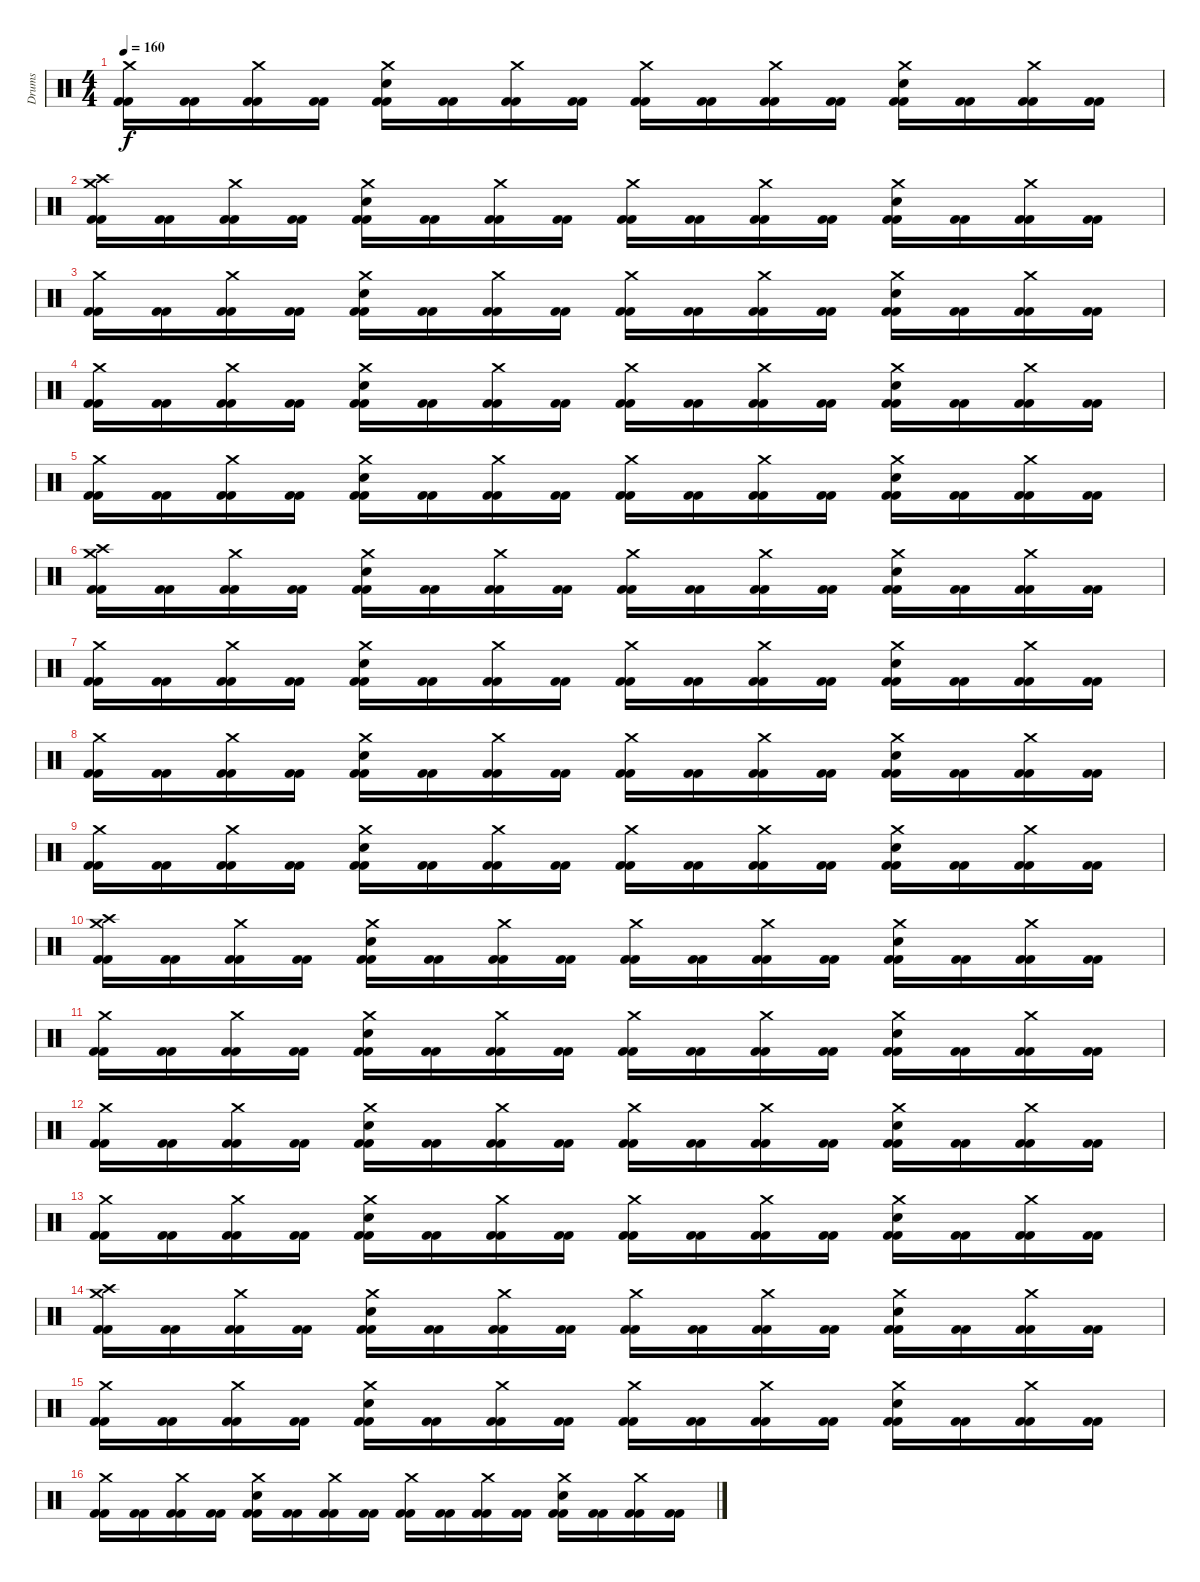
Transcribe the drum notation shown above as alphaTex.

\track ("Drums" "Drums") {instrument percussion}
\staff {score}
\articulation defaults
\ts (4 4)
\tempo 160
\clef neutral
\ks c
("Kick (hit) 2" "Crash medium (hit)" "Kick (hit) 2").16{dy f} ("Kick (hit) 2" "Kick (hit) 2").16 ("Kick (hit) 2" "Crash medium (hit)" "Kick (hit) 2").16 ("Kick (hit) 2" "Kick (hit) 2").16 ("Kick (hit) 2" "Crash medium (hit)" "Electric Snare (hit)" "Kick (hit) 2").16 ("Kick (hit) 2" "Kick (hit) 2").16 ("Kick (hit) 2" "Crash medium (hit)" "Kick (hit) 2").16 ("Kick (hit) 2" "Kick (hit) 2").16 ("Kick (hit) 2" "Crash medium (hit)" "Kick (hit) 2").16 ("Kick (hit) 2" "Kick (hit) 2").16 ("Kick (hit) 2" "Crash medium (hit)" "Kick (hit) 2").16 ("Kick (hit) 2" "Kick (hit) 2").16 ("Kick (hit) 2" "Crash medium (hit)" "Electric Snare (hit)" "Kick (hit) 2").16 ("Kick (hit) 2" "Kick (hit) 2").16 ("Kick (hit) 2" "Crash medium (hit)" "Kick (hit) 2").16 ("Kick (hit) 2" "Kick (hit) 2").16 |
("Kick (hit) 2" "Crash medium (hit)" "Crash high (hit)" "Kick (hit) 2").16 ("Kick (hit) 2" "Kick (hit) 2").16 ("Kick (hit) 2" "Crash medium (hit)" "Kick (hit) 2").16 ("Kick (hit) 2" "Kick (hit) 2").16 ("Kick (hit) 2" "Crash medium (hit)" "Electric Snare (hit)" "Kick (hit) 2").16 ("Kick (hit) 2" "Kick (hit) 2").16 ("Kick (hit) 2" "Crash medium (hit)" "Kick (hit) 2").16 ("Kick (hit) 2" "Kick (hit) 2").16 ("Kick (hit) 2" "Crash medium (hit)" "Kick (hit) 2").16 ("Kick (hit) 2" "Kick (hit) 2").16 ("Kick (hit) 2" "Crash medium (hit)" "Kick (hit) 2").16 ("Kick (hit) 2" "Kick (hit) 2").16 ("Kick (hit) 2" "Crash medium (hit)" "Electric Snare (hit)" "Kick (hit) 2").16 ("Kick (hit) 2" "Kick (hit) 2").16 ("Kick (hit) 2" "Crash medium (hit)" "Kick (hit) 2").16 ("Kick (hit) 2" "Kick (hit) 2").16 |
("Kick (hit) 2" "Crash medium (hit)" "Kick (hit) 2").16 ("Kick (hit) 2" "Kick (hit) 2").16 ("Kick (hit) 2" "Crash medium (hit)" "Kick (hit) 2").16 ("Kick (hit) 2" "Kick (hit) 2").16 ("Kick (hit) 2" "Crash medium (hit)" "Electric Snare (hit)" "Kick (hit) 2").16 ("Kick (hit) 2" "Kick (hit) 2").16 ("Kick (hit) 2" "Crash medium (hit)" "Kick (hit) 2").16 ("Kick (hit) 2" "Kick (hit) 2").16 ("Kick (hit) 2" "Crash medium (hit)" "Kick (hit) 2").16 ("Kick (hit) 2" "Kick (hit) 2").16 ("Kick (hit) 2" "Crash medium (hit)" "Kick (hit) 2").16 ("Kick (hit) 2" "Kick (hit) 2").16 ("Kick (hit) 2" "Crash medium (hit)" "Electric Snare (hit)" "Kick (hit) 2").16 ("Kick (hit) 2" "Kick (hit) 2").16 ("Kick (hit) 2" "Crash medium (hit)" "Kick (hit) 2").16 ("Kick (hit) 2" "Kick (hit) 2").16 |
("Kick (hit) 2" "Crash medium (hit)" "Kick (hit) 2").16 ("Kick (hit) 2" "Kick (hit) 2").16 ("Kick (hit) 2" "Crash medium (hit)" "Kick (hit) 2").16 ("Kick (hit) 2" "Kick (hit) 2").16 ("Kick (hit) 2" "Crash medium (hit)" "Electric Snare (hit)" "Kick (hit) 2").16 ("Kick (hit) 2" "Kick (hit) 2").16 ("Kick (hit) 2" "Crash medium (hit)" "Kick (hit) 2").16 ("Kick (hit) 2" "Kick (hit) 2").16 ("Kick (hit) 2" "Crash medium (hit)" "Kick (hit) 2").16 ("Kick (hit) 2" "Kick (hit) 2").16 ("Kick (hit) 2" "Crash medium (hit)" "Kick (hit) 2").16 ("Kick (hit) 2" "Kick (hit) 2").16 ("Kick (hit) 2" "Crash medium (hit)" "Electric Snare (hit)" "Kick (hit) 2").16 ("Kick (hit) 2" "Kick (hit) 2").16 ("Kick (hit) 2" "Crash medium (hit)" "Kick (hit) 2").16 ("Kick (hit) 2" "Kick (hit) 2").16 |
("Kick (hit) 2" "Crash medium (hit)" "Kick (hit) 2").16 ("Kick (hit) 2" "Kick (hit) 2").16 ("Kick (hit) 2" "Crash medium (hit)" "Kick (hit) 2").16 ("Kick (hit) 2" "Kick (hit) 2").16 ("Kick (hit) 2" "Crash medium (hit)" "Electric Snare (hit)" "Kick (hit) 2").16 ("Kick (hit) 2" "Kick (hit) 2").16 ("Kick (hit) 2" "Crash medium (hit)" "Kick (hit) 2").16 ("Kick (hit) 2" "Kick (hit) 2").16 ("Kick (hit) 2" "Crash medium (hit)" "Kick (hit) 2").16 ("Kick (hit) 2" "Kick (hit) 2").16 ("Kick (hit) 2" "Crash medium (hit)" "Kick (hit) 2").16 ("Kick (hit) 2" "Kick (hit) 2").16 ("Kick (hit) 2" "Crash medium (hit)" "Electric Snare (hit)" "Kick (hit) 2").16 ("Kick (hit) 2" "Kick (hit) 2").16 ("Kick (hit) 2" "Crash medium (hit)" "Kick (hit) 2").16 ("Kick (hit) 2" "Kick (hit) 2").16 |
("Kick (hit) 2" "Crash medium (hit)" "Crash high (hit)" "Kick (hit) 2").16 ("Kick (hit) 2" "Kick (hit) 2").16 ("Kick (hit) 2" "Crash medium (hit)" "Kick (hit) 2").16 ("Kick (hit) 2" "Kick (hit) 2").16 ("Kick (hit) 2" "Crash medium (hit)" "Electric Snare (hit)" "Kick (hit) 2").16 ("Kick (hit) 2" "Kick (hit) 2").16 ("Kick (hit) 2" "Crash medium (hit)" "Kick (hit) 2").16 ("Kick (hit) 2" "Kick (hit) 2").16 ("Kick (hit) 2" "Crash medium (hit)" "Kick (hit) 2").16 ("Kick (hit) 2" "Kick (hit) 2").16 ("Kick (hit) 2" "Crash medium (hit)" "Kick (hit) 2").16 ("Kick (hit) 2" "Kick (hit) 2").16 ("Kick (hit) 2" "Crash medium (hit)" "Electric Snare (hit)" "Kick (hit) 2").16 ("Kick (hit) 2" "Kick (hit) 2").16 ("Kick (hit) 2" "Crash medium (hit)" "Kick (hit) 2").16 ("Kick (hit) 2" "Kick (hit) 2").16 |
("Kick (hit) 2" "Crash medium (hit)" "Kick (hit) 2").16 ("Kick (hit) 2" "Kick (hit) 2").16 ("Kick (hit) 2" "Crash medium (hit)" "Kick (hit) 2").16 ("Kick (hit) 2" "Kick (hit) 2").16 ("Kick (hit) 2" "Crash medium (hit)" "Electric Snare (hit)" "Kick (hit) 2").16 ("Kick (hit) 2" "Kick (hit) 2").16 ("Kick (hit) 2" "Crash medium (hit)" "Kick (hit) 2").16 ("Kick (hit) 2" "Kick (hit) 2").16 ("Kick (hit) 2" "Crash medium (hit)" "Kick (hit) 2").16 ("Kick (hit) 2" "Kick (hit) 2").16 ("Kick (hit) 2" "Crash medium (hit)" "Kick (hit) 2").16 ("Kick (hit) 2" "Kick (hit) 2").16 ("Kick (hit) 2" "Crash medium (hit)" "Electric Snare (hit)" "Kick (hit) 2").16 ("Kick (hit) 2" "Kick (hit) 2").16 ("Kick (hit) 2" "Crash medium (hit)" "Kick (hit) 2").16 ("Kick (hit) 2" "Kick (hit) 2").16 |
("Kick (hit) 2" "Crash medium (hit)" "Kick (hit) 2").16 ("Kick (hit) 2" "Kick (hit) 2").16 ("Kick (hit) 2" "Crash medium (hit)" "Kick (hit) 2").16 ("Kick (hit) 2" "Kick (hit) 2").16 ("Kick (hit) 2" "Crash medium (hit)" "Electric Snare (hit)" "Kick (hit) 2").16 ("Kick (hit) 2" "Kick (hit) 2").16 ("Kick (hit) 2" "Crash medium (hit)" "Kick (hit) 2").16 ("Kick (hit) 2" "Kick (hit) 2").16 ("Kick (hit) 2" "Crash medium (hit)" "Kick (hit) 2").16 ("Kick (hit) 2" "Kick (hit) 2").16 ("Kick (hit) 2" "Crash medium (hit)" "Kick (hit) 2").16 ("Kick (hit) 2" "Kick (hit) 2").16 ("Kick (hit) 2" "Crash medium (hit)" "Electric Snare (hit)" "Kick (hit) 2").16 ("Kick (hit) 2" "Kick (hit) 2").16 ("Kick (hit) 2" "Crash medium (hit)" "Kick (hit) 2").16 ("Kick (hit) 2" "Kick (hit) 2").16 |
("Kick (hit) 2" "Crash medium (hit)" "Kick (hit) 2").16 ("Kick (hit) 2" "Kick (hit) 2").16 ("Kick (hit) 2" "Crash medium (hit)" "Kick (hit) 2").16 ("Kick (hit) 2" "Kick (hit) 2").16 ("Kick (hit) 2" "Crash medium (hit)" "Electric Snare (hit)" "Kick (hit) 2").16 ("Kick (hit) 2" "Kick (hit) 2").16 ("Kick (hit) 2" "Crash medium (hit)" "Kick (hit) 2").16 ("Kick (hit) 2" "Kick (hit) 2").16 ("Kick (hit) 2" "Crash medium (hit)" "Kick (hit) 2").16 ("Kick (hit) 2" "Kick (hit) 2").16 ("Kick (hit) 2" "Crash medium (hit)" "Kick (hit) 2").16 ("Kick (hit) 2" "Kick (hit) 2").16 ("Kick (hit) 2" "Crash medium (hit)" "Electric Snare (hit)" "Kick (hit) 2").16 ("Kick (hit) 2" "Kick (hit) 2").16 ("Kick (hit) 2" "Crash medium (hit)" "Kick (hit) 2").16 ("Kick (hit) 2" "Kick (hit) 2").16 |
("Kick (hit) 2" "Crash medium (hit)" "Crash high (hit)" "Kick (hit) 2").16 ("Kick (hit) 2" "Kick (hit) 2").16 ("Kick (hit) 2" "Crash medium (hit)" "Kick (hit) 2").16 ("Kick (hit) 2" "Kick (hit) 2").16 ("Kick (hit) 2" "Crash medium (hit)" "Electric Snare (hit)" "Kick (hit) 2").16 ("Kick (hit) 2" "Kick (hit) 2").16 ("Kick (hit) 2" "Crash medium (hit)" "Kick (hit) 2").16 ("Kick (hit) 2" "Kick (hit) 2").16 ("Kick (hit) 2" "Crash medium (hit)" "Kick (hit) 2").16 ("Kick (hit) 2" "Kick (hit) 2").16 ("Kick (hit) 2" "Crash medium (hit)" "Kick (hit) 2").16 ("Kick (hit) 2" "Kick (hit) 2").16 ("Kick (hit) 2" "Crash medium (hit)" "Electric Snare (hit)" "Kick (hit) 2").16 ("Kick (hit) 2" "Kick (hit) 2").16 ("Kick (hit) 2" "Crash medium (hit)" "Kick (hit) 2").16 ("Kick (hit) 2" "Kick (hit) 2").16 |
("Kick (hit) 2" "Crash medium (hit)" "Kick (hit) 2").16 ("Kick (hit) 2" "Kick (hit) 2").16 ("Kick (hit) 2" "Crash medium (hit)" "Kick (hit) 2").16 ("Kick (hit) 2" "Kick (hit) 2").16 ("Kick (hit) 2" "Crash medium (hit)" "Electric Snare (hit)" "Kick (hit) 2").16 ("Kick (hit) 2" "Kick (hit) 2").16 ("Kick (hit) 2" "Crash medium (hit)" "Kick (hit) 2").16 ("Kick (hit) 2" "Kick (hit) 2").16 ("Kick (hit) 2" "Crash medium (hit)" "Kick (hit) 2").16 ("Kick (hit) 2" "Kick (hit) 2").16 ("Kick (hit) 2" "Crash medium (hit)" "Kick (hit) 2").16 ("Kick (hit) 2" "Kick (hit) 2").16 ("Kick (hit) 2" "Crash medium (hit)" "Electric Snare (hit)" "Kick (hit) 2").16 ("Kick (hit) 2" "Kick (hit) 2").16 ("Kick (hit) 2" "Crash medium (hit)" "Kick (hit) 2").16 ("Kick (hit) 2" "Kick (hit) 2").16 |
("Kick (hit) 2" "Crash medium (hit)" "Kick (hit) 2").16 ("Kick (hit) 2" "Kick (hit) 2").16 ("Kick (hit) 2" "Crash medium (hit)" "Kick (hit) 2").16 ("Kick (hit) 2" "Kick (hit) 2").16 ("Kick (hit) 2" "Crash medium (hit)" "Electric Snare (hit)" "Kick (hit) 2").16 ("Kick (hit) 2" "Kick (hit) 2").16 ("Kick (hit) 2" "Crash medium (hit)" "Kick (hit) 2").16 ("Kick (hit) 2" "Kick (hit) 2").16 ("Kick (hit) 2" "Crash medium (hit)" "Kick (hit) 2").16 ("Kick (hit) 2" "Kick (hit) 2").16 ("Kick (hit) 2" "Crash medium (hit)" "Kick (hit) 2").16 ("Kick (hit) 2" "Kick (hit) 2").16 ("Kick (hit) 2" "Crash medium (hit)" "Electric Snare (hit)" "Kick (hit) 2").16 ("Kick (hit) 2" "Kick (hit) 2").16 ("Kick (hit) 2" "Crash medium (hit)" "Kick (hit) 2").16 ("Kick (hit) 2" "Kick (hit) 2").16 |
("Kick (hit) 2" "Crash medium (hit)" "Kick (hit) 2").16 ("Kick (hit) 2" "Kick (hit) 2").16 ("Kick (hit) 2" "Crash medium (hit)" "Kick (hit) 2").16 ("Kick (hit) 2" "Kick (hit) 2").16 ("Kick (hit) 2" "Crash medium (hit)" "Electric Snare (hit)" "Kick (hit) 2").16 ("Kick (hit) 2" "Kick (hit) 2").16 ("Kick (hit) 2" "Crash medium (hit)" "Kick (hit) 2").16 ("Kick (hit) 2" "Kick (hit) 2").16 ("Kick (hit) 2" "Crash medium (hit)" "Kick (hit) 2").16 ("Kick (hit) 2" "Kick (hit) 2").16 ("Kick (hit) 2" "Crash medium (hit)" "Kick (hit) 2").16 ("Kick (hit) 2" "Kick (hit) 2").16 ("Kick (hit) 2" "Crash medium (hit)" "Electric Snare (hit)" "Kick (hit) 2").16 ("Kick (hit) 2" "Kick (hit) 2").16 ("Kick (hit) 2" "Crash medium (hit)" "Kick (hit) 2").16 ("Kick (hit) 2" "Kick (hit) 2").16 |
("Kick (hit) 2" "Crash medium (hit)" "Crash high (hit)" "Kick (hit) 2").16 ("Kick (hit) 2" "Kick (hit) 2").16 ("Kick (hit) 2" "Crash medium (hit)" "Kick (hit) 2").16 ("Kick (hit) 2" "Kick (hit) 2").16 ("Kick (hit) 2" "Crash medium (hit)" "Electric Snare (hit)" "Kick (hit) 2").16 ("Kick (hit) 2" "Kick (hit) 2").16 ("Kick (hit) 2" "Crash medium (hit)" "Kick (hit) 2").16 ("Kick (hit) 2" "Kick (hit) 2").16 ("Kick (hit) 2" "Crash medium (hit)" "Kick (hit) 2").16 ("Kick (hit) 2" "Kick (hit) 2").16 ("Kick (hit) 2" "Crash medium (hit)" "Kick (hit) 2").16 ("Kick (hit) 2" "Kick (hit) 2").16 ("Kick (hit) 2" "Crash medium (hit)" "Electric Snare (hit)" "Kick (hit) 2").16 ("Kick (hit) 2" "Kick (hit) 2").16 ("Kick (hit) 2" "Crash medium (hit)" "Kick (hit) 2").16 ("Kick (hit) 2" "Kick (hit) 2").16 |
("Kick (hit) 2" "Crash medium (hit)" "Kick (hit) 2").16 ("Kick (hit) 2" "Kick (hit) 2").16 ("Kick (hit) 2" "Crash medium (hit)" "Kick (hit) 2").16 ("Kick (hit) 2" "Kick (hit) 2").16 ("Kick (hit) 2" "Crash medium (hit)" "Electric Snare (hit)" "Kick (hit) 2").16 ("Kick (hit) 2" "Kick (hit) 2").16 ("Kick (hit) 2" "Crash medium (hit)" "Kick (hit) 2").16 ("Kick (hit) 2" "Kick (hit) 2").16 ("Kick (hit) 2" "Crash medium (hit)" "Kick (hit) 2").16 ("Kick (hit) 2" "Kick (hit) 2").16 ("Kick (hit) 2" "Crash medium (hit)" "Kick (hit) 2").16 ("Kick (hit) 2" "Kick (hit) 2").16 ("Kick (hit) 2" "Crash medium (hit)" "Electric Snare (hit)" "Kick (hit) 2").16 ("Kick (hit) 2" "Kick (hit) 2").16 ("Kick (hit) 2" "Crash medium (hit)" "Kick (hit) 2").16 ("Kick (hit) 2" "Kick (hit) 2").16 |
("Kick (hit) 2" "Crash medium (hit)" "Kick (hit) 2").16 ("Kick (hit) 2" "Kick (hit) 2").16 ("Kick (hit) 2" "Crash medium (hit)" "Kick (hit) 2").16 ("Kick (hit) 2" "Kick (hit) 2").16 ("Kick (hit) 2" "Crash medium (hit)" "Electric Snare (hit)" "Kick (hit) 2").16 ("Kick (hit) 2" "Kick (hit) 2").16 ("Kick (hit) 2" "Crash medium (hit)" "Kick (hit) 2").16 ("Kick (hit) 2" "Kick (hit) 2").16 ("Kick (hit) 2" "Crash medium (hit)" "Kick (hit) 2").16 ("Kick (hit) 2" "Kick (hit) 2").16 ("Kick (hit) 2" "Crash medium (hit)" "Kick (hit) 2").16 ("Kick (hit) 2" "Kick (hit) 2").16 ("Kick (hit) 2" "Crash medium (hit)" "Electric Snare (hit)" "Kick (hit) 2").16 ("Kick (hit) 2" "Kick (hit) 2").16 ("Kick (hit) 2" "Crash medium (hit)" "Kick (hit) 2").16 ("Kick (hit) 2" "Kick (hit) 2").16
